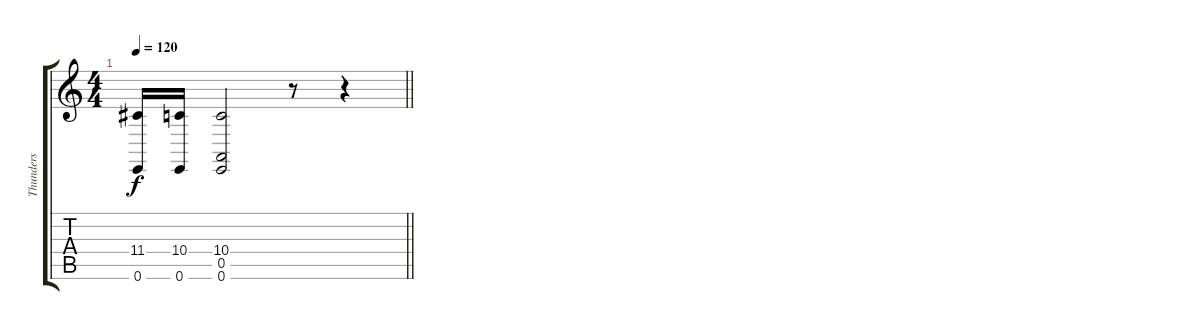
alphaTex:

\track ("Thunders" "Thunders") {instrument gunshot}
\staff {score tabs}
\tuning (E4 B3 G3 D3 A2 E2) {hide}
\ts (4 4)
\tempo 120
\clef g2
\barLineRight lightlight
\ks c
(11.4 0.6).16{dy f} (10.4 0.6).16 (10.4 0.5 0.6).2 r.8 r.4
